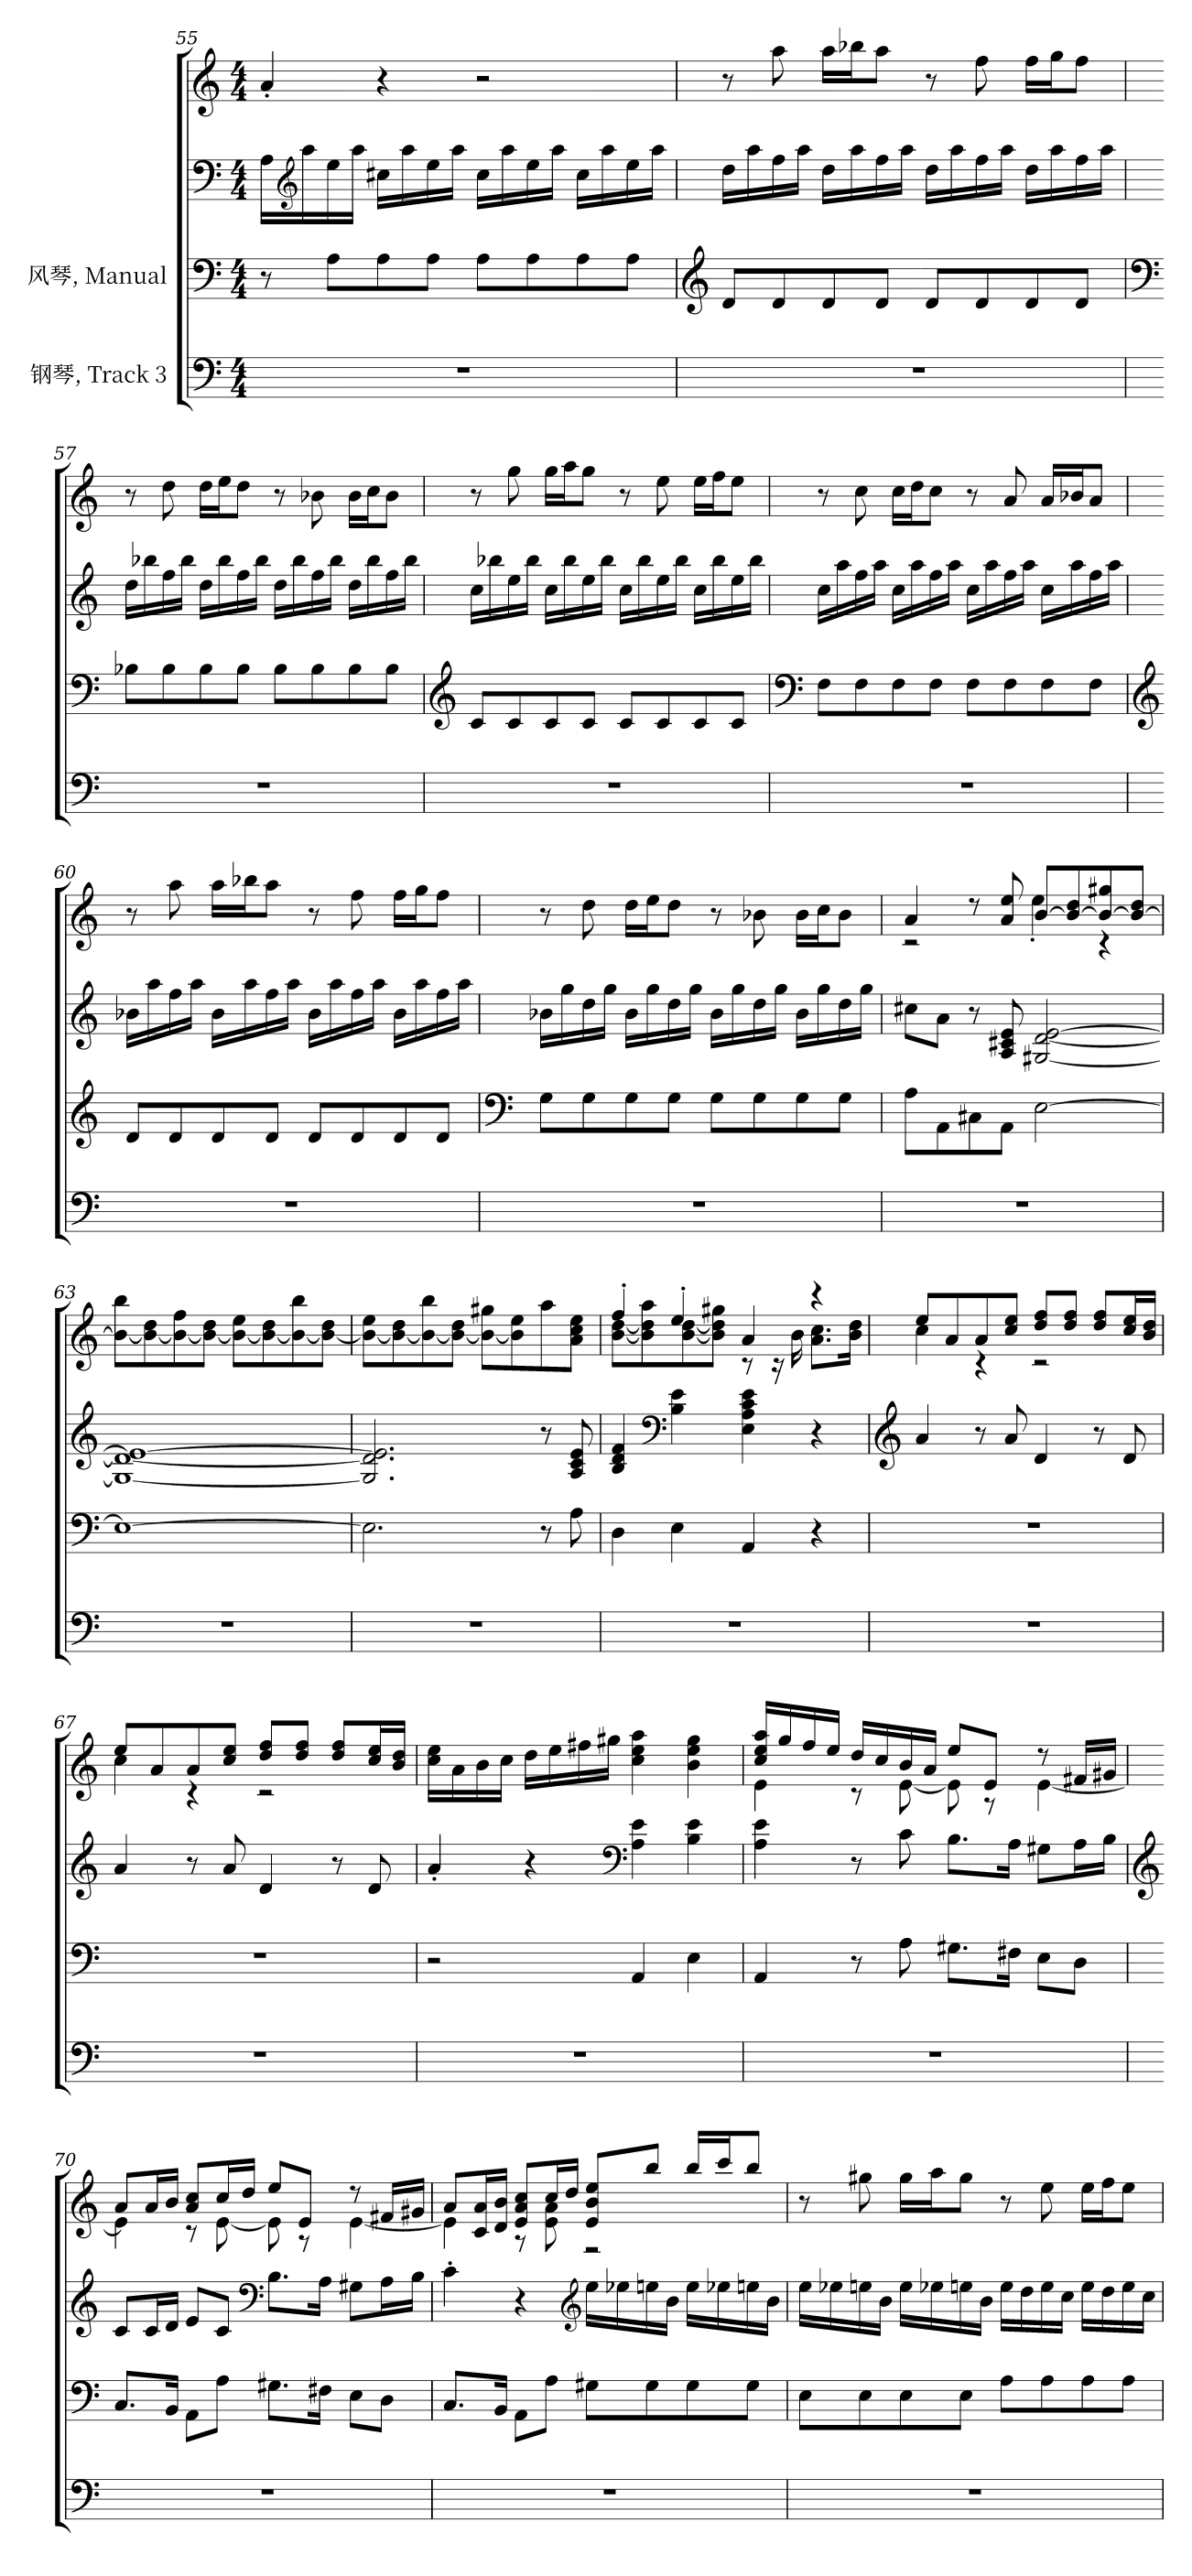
**kern	**kern	**kern	**kern
*part2	*part1	*part1	*part1
*staff4	*staff3	*staff2	*staff1
*I"钢琴, Track 3	*I"风琴, Manual	*	*
*clefF4	*clefF4	*clefF4	*clefG2
*k[]	*k[]	*k[]	*k[]
*M4/4	*M4/4	*M4/4	*M4/4
=55	=55	=55	=55
1r	8r	16A\LL	4a'/
*	*	*clefG2	*
.	.	16aa\	.
.	8A\L	16ee\	.
.	.	16aa\JJ	.
.	8A\	16cc#X\LL	4r
.	.	16aa\	.
.	8A\J	16ee\	.
.	.	16aa\JJ	.
.	8A\L	16cc#\LL	2r
.	.	16aa\	.
.	8A\	16ee\	.
.	.	16aa\JJ	.
.	8A\	16cc#\LL	.
.	.	16aa\	.
.	8A\J	16ee\	.
.	.	16aa\JJ	.
!!LO:PB:g=z
=56	=56	=56	=56
*	*clefG2	*	*
1r	8d/L	16dd\LL	8r
.	.	16aa\	.
.	8d/	16ff\	8aa\
.	.	16aa\JJ	.
.	8d/	16dd\LL	16aa\LL
.	.	16aa\	16bb-X\J
.	8d/J	16ff\	8aa\J
.	.	16aa\JJ	.
.	8d/L	16dd\LL	8r
.	.	16aa\	.
.	8d/	16ff\	8ff\
.	.	16aa\JJ	.
.	8d/	16dd\LL	16ff\LL
.	.	16aa\	16gg\J
.	8d/J	16ff\	8ff\J
.	.	16aa\JJ	.
=57	=57	=57	=57
*	*clefF4	*	*
1r	8B-X\L	16dd\LL	8r
.	.	16bb-X\	.
.	8B-\	16ff\	8dd\
.	.	16bb-\JJ	.
.	8B-\	16dd\LL	16dd\LL
.	.	16bb-\	16ee\J
.	8B-\J	16ff\	8dd\J
.	.	16bb-\JJ	.
.	8B-\L	16dd\LL	8r
.	.	16bb-\	.
.	8B-\	16ff\	8b-X\
.	.	16bb-\JJ	.
.	8B-\	16dd\LL	16b-\LL
.	.	16bb-\	16cc\J
.	8B-\J	16ff\	8b-\J
.	.	16bb-\JJ	.
!!LO:LB:g=z
=58	=58	=58	=58
*	*clefG2	*	*
1r	8c/L	16cc\LL	8r
.	.	16bb-X\	.
.	8c/	16ee\	8gg\
.	.	16bb-\JJ	.
.	8c/	16cc\LL	16gg\LL
.	.	16bb-\	16aa\J
.	8c/J	16ee\	8gg\J
.	.	16bb-\JJ	.
.	8c/L	16cc\LL	8r
.	.	16bb-\	.
.	8c/	16ee\	8ee\
.	.	16bb-\JJ	.
.	8c/	16cc\LL	16ee\LL
.	.	16bb-\	16ff\J
.	8c/J	16ee\	8ee\J
.	.	16bb-\JJ	.
=59	=59	=59	=59
*	*clefF4	*	*
1r	8F\L	16cc\LL	8r
.	.	16aa\	.
.	8F\	16ff\	8cc\
.	.	16aa\JJ	.
.	8F\	16cc\LL	16cc\LL
.	.	16aa\	16dd\J
.	8F\J	16ff\	8cc\J
.	.	16aa\JJ	.
.	8F\L	16cc\LL	8r
.	.	16aa\	.
.	8F\	16ff\	8a/
.	.	16aa\JJ	.
.	8F\	16cc\LL	16a/LL
.	.	16aa\	16b-X/J
.	8F\J	16ff\	8a/J
.	.	16aa\JJ	.
!!LO:LB:g=z
=60	=60	=60	=60
*	*clefG2	*	*
1r	8d/L	16b-X\LL	8r
.	.	16aa\	.
.	8d/	16ff\	8aa\
.	.	16aa\JJ	.
.	8d/	16b-\LL	16aa\LL
.	.	16aa\	16bb-X\J
.	8d/J	16ff\	8aa\J
.	.	16aa\JJ	.
.	8d/L	16b-\LL	8r
.	.	16aa\	.
.	8d/	16ff\	8ff\
.	.	16aa\JJ	.
.	8d/	16b-\LL	16ff\LL
.	.	16aa\	16gg\J
.	8d/J	16ff\	8ff\J
.	.	16aa\JJ	.
=61	=61	=61	=61
*	*clefF4	*	*
1r	8G\L	16b-X\LL	8r
.	.	16gg\	.
.	8G\	16dd\	8dd\
.	.	16gg\JJ	.
.	8G\	16b-\LL	16dd\LL
.	.	16gg\	16ee\J
.	8G\J	16dd\	8dd\J
.	.	16gg\JJ	.
.	8G\L	16b-\LL	8r
.	.	16gg\	.
.	8G\	16dd\	8b-X\
.	.	16gg\JJ	.
.	8G\	16b-\LL	16b-\LL
.	.	16gg\	16cc\J
.	8G\J	16dd\	8b-\J
.	.	16gg\JJ	.
!!LO:PB:g=z
=62	=62	=62	=62
*	*	*	*^
1r	8A\L	8cc#X\L	4a/	2r
.	8AA\	8a\J	.	.
.	8C#X\	8r	8r	.
.	8AA\J	8A/ 8c#X/ 8e/	8a/ 8ee/	.
.	[2E\	[2G#X/ [2d/ [2e/	[8b/L	4ee'\
.	.	.	8b/_ 8dd/	.
.	.	.	8b/_ 8gg#X/	4r
.	.	.	8b/_ 8dd/J	.
*	*	*	*v	*v
=63	=63	=63	=63
1r	1E_	1G#_ 1d_ 1e_	8b\_ 8bb\L
.	.	.	8b\_ 8dd\
.	.	.	8b\_ 8ff\
.	.	.	8b\_ 8dd\J
.	.	.	8b\_ 8ee\L
.	.	.	8b\_ 8dd\
.	.	.	8b\_ 8bb\
.	.	.	8b\_ 8dd\J
=64	=64	=64	=64
1r	2.E\]	2.G#/] 2.d/] 2.e/]	8b\_ 8ee\L
.	.	.	8b\_ 8dd\
.	.	.	8b\_ 8bb\
.	.	.	8b\_ 8dd\J
.	.	.	8b\_ 8gg#X\L
.	.	.	8b\] 8ee\
.	8r	8r	8aa\
.	8A\	8A/ 8c/ 8e/	8a\ 8cc\ 8ee\J
!!LO:LB:g=z
=65	=65	=65	=65
*	*	*	*^
1r	4D\	4B/ 4d/ 4f/	4ff'/	[8b\ [8dd\L
.	.	.	.	8b\] 8dd\] 8aa\
*	*	*clefF4	*	*
.	4E\	4B\ 4e\	4ee'/	[8b\ [8dd\
.	.	.	.	8b\] 8dd\] 8gg#X\J
.	4AA/	4E\ 4A\ 4c\ 4e\	4a/	8r
.	.	.	.	16r
.	.	.	.	16b\
.	4r	4r	4r	8.a\ 8.cc\L
.	.	.	.	16b\ 16dd\Jk
=66	=66	=66	=66	=66
*	*	*clefG2	*	*
1r	1r	4a/	8ee/L	4cc\
.	.	.	8a/	.
.	.	8r	8a/	4r
.	.	8a/	8cc/ 8ee/J	.
.	.	4d/	8dd/ 8ff/L	2r
.	.	.	8dd/ 8ff/J	.
.	.	8r	8dd/ 8ff/L	.
.	.	8d/	16cc/ 16ee/L	.
.	.	.	16b/ 16dd/JJ	.
=67	=67	=67	=67	=67
1r	1r	4a/	8ee/L	4cc\
.	.	.	8a/	.
.	.	8r	8a/	4r
.	.	8a/	8cc/ 8ee/J	.
.	.	4d/	8dd/ 8ff/L	2r
.	.	.	8dd/ 8ff/J	.
.	.	8r	8dd/ 8ff/L	.
.	.	8d/	16cc/ 16ee/L	.
.	.	.	16b/ 16dd/JJ	.
*	*	*	*v	*v
!!LO:LB:g=z
=68	=68	=68	=68
1r	2r	4a'/	16cc\ 16ee\LL
.	.	.	16a\
.	.	.	16b\
.	.	.	16cc\JJ
.	.	4r	16dd\LL
.	.	.	16ee\
.	.	.	16ff#X\
.	.	.	16gg#X\JJ
*	*	*clefF4	*
.	4AA/	4A\ 4e\	4cc\ 4ee\ 4aa\
.	4E\	4B\ 4e\	4b\ 4ee\ 4gg#\
=69	=69	=69	=69
*	*	*	*^
1r	4AA/	4A\ 4e\	16cc/ 16ee/ 16aa/LL	4e\
.	.	.	16gg/	.
.	.	.	16ff/	.
.	.	.	16ee/JJ	.
.	8r	8r	16dd/LL	8r
.	.	.	16cc/	.
.	8A\	8c\	16b/	[8e\
.	.	.	16a/JJ	.
.	8.G#X\L	8.B\L	8ee/L	8e\]
.	.	.	8e/J	8r
.	16F#X\Jk	16A\Jk	.	.
.	8E\L	8G#X\L	8r	[4e\
.	8D\J	16A\L	16f#X/LL	.
.	.	16B\JJ	16g#X/JJ	.
!!LO:PB:g=z	!!
=70	=70	=70	=70	=70
*	*	*clefG2	*	*
1r	8.C/L	8c/L	8a/L	4e\]
.	.	16c/L	16a/L	.
.	16BB/Jk	16d/JJ	16b/JJ	.
.	8AA\L	8e/L	8a/ 8cc/L	8r
.	8A\J	8c/J	16cc/L	[8e\
.	.	.	16dd/JJ	.
*	*	*clefF4	*	*
.	8.G#X\L	8.B\L	8ee/L	8e\]
.	.	.	8e/J	8r
.	16F#X\Jk	16A\Jk	.	.
.	8E\L	8G#X\L	8r	[4e\
.	8D\J	16A\L	16f#X/LL	.
.	.	16B\JJ	16g#X/JJ	.
=71	=71	=71	=71	=71
1r	8.C/L	4c'\	8a/L	4e\]
.	.	.	16c/ 16a/L	.
.	16BB/Jk	.	16d/ 16b/JJ	.
.	8AA\L	4r	8e/ 8a/ 8cc/L	8r
.	8A\J	.	16cc/L	8e\ 8a\
.	.	.	16dd/JJ	.
*	*	*clefG2	*	*
.	8G#X\L	16ee\LL	8e/ 8b/ 8ee/L	2r
.	.	16ee-X\	.	.
.	8G#\	16een\	8bb/J	.
.	.	16b\JJ	.	.
.	8G#\	16ee\LL	16bb/LL	.
.	.	16ee-X\	16ccc/J	.
.	8G#\J	16een\	8bb/J	.
.	.	16b\JJ	.	.
*	*	*	*v	*v
!!LO:LB:g=z
=72	=72	=72	=72
1r	8E\L	16ee\LL	8r
.	.	16ee-X\	.
.	8E\	16een\	8gg#X\
.	.	16b\JJ	.
.	8E\	16ee\LL	16gg#\LL
.	.	16ee-X\	16aa\J
.	8E\J	16een\	8gg#\J
.	.	16b\JJ	.
.	8A\L	16ee\LL	8r
.	.	16dd\	.
.	8A\	16ee\	8ee\
.	.	16cc\JJ	.
.	8A\	16ee\LL	16ee\LL
.	.	16dd\	16ff\J
.	8A\J	16ee\	8ee\J
.	.	16cc\JJ	.
=	=	=	=
*-	*-	*-	*-
